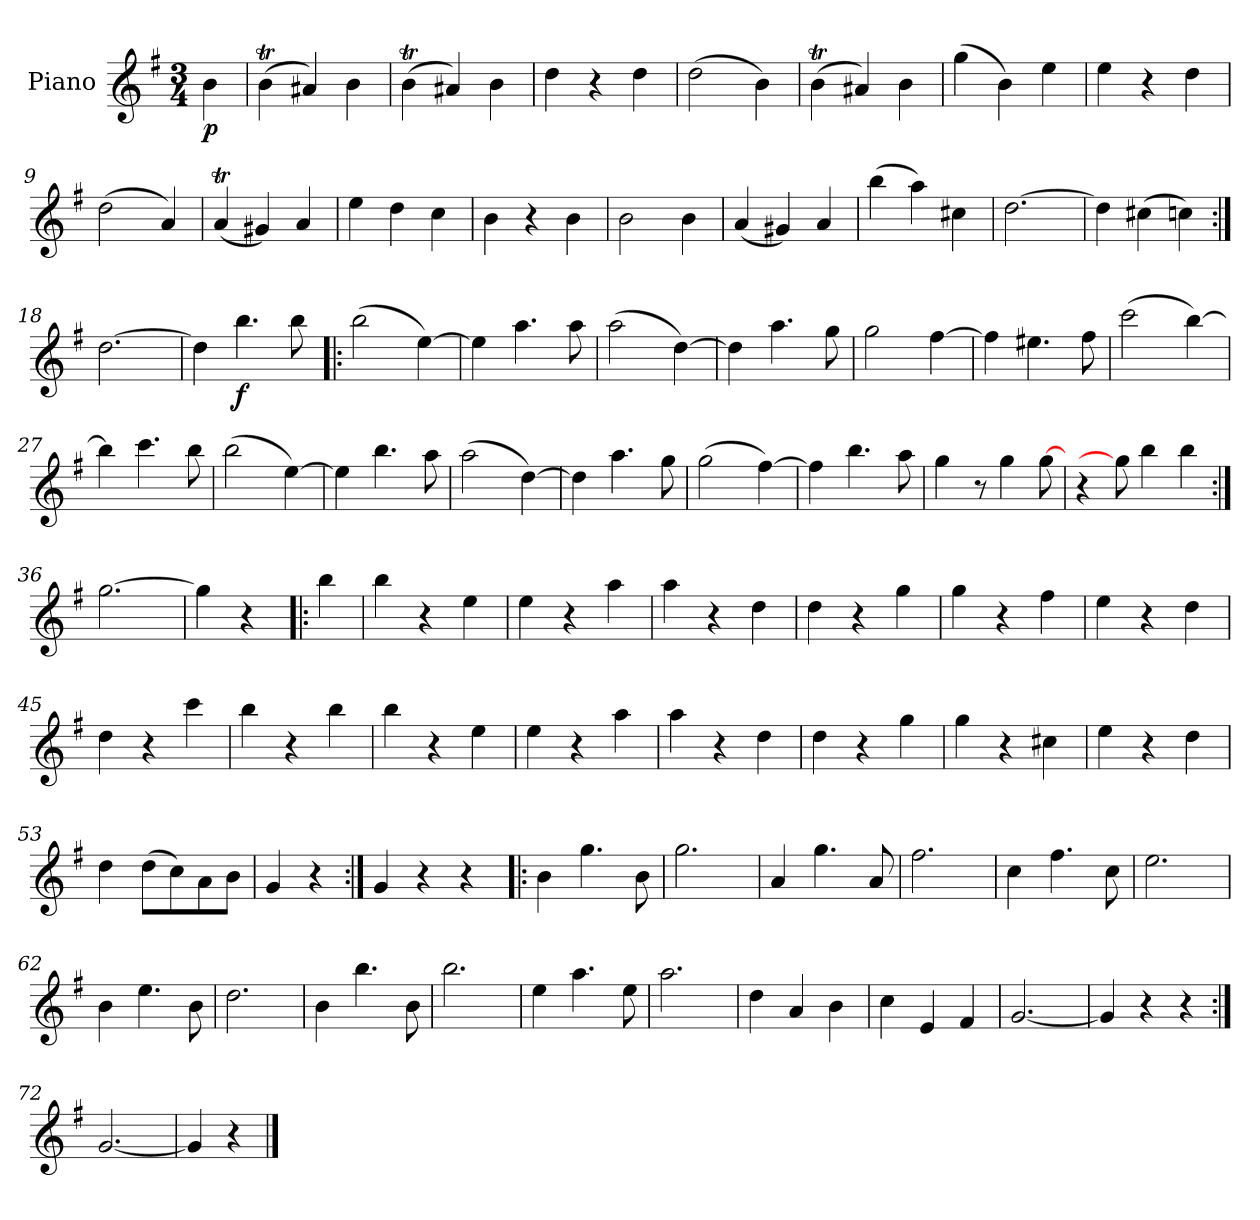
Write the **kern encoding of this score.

**kern	**dynam
*part1	*part1
*staff1	*staff1
*I"Piano	*
*I'Pno	*
*clefG2	*
*k[f#]	*
*G:	*
*M3/4	*
=1	=1
!	!LO:DY:b
4b\	p
=2	=2
(>4bt\	.
4a#X/)	.
4b\	.
=3	=3
(>4bt\	.
4a#X/)	.
4b\	.
=4	=4
4dd\	.
4r	.
4dd\	.
=5	=5
(>2dd\	.
4b\)	.
=6	=6
(>4bt\	.
4a#X/)	.
4b\	.
=7	=7
(>4gg\	.
4b\)	.
4ee\	.
=8	=8
4ee\	.
4r	.
4dd\	.
=9	=9
(>2dd\	.
4a/)	.
=10	=10
(<4aT/	.
4g#X/)	.
4a/	.
=11	=11
4ee\	.
4dd\	.
4cc\	.
=12	=12
4b\	.
4r	.
4b\	.
=13	=13
2b\	.
4b\	.
!!LO:LB:g=z
=14	=14
(<4a/	.
4g#X/)	.
4a/	.
=15	=15
(>4bb\	.
4aa\)	.
4cc#X\	.
=16	=16
[2.dd\	.
=17	=17
4dd\]	.
(>4cc#X\	.
4ccn\)	.
=18:|!	=18:|!
[2.dd\	.
=19	=19
4dd\]	.
!	!LO:DY:b
4.bb\	f
8bb\	.
=20!|:	=20!|:
(>2bb\	.
[4ee\)	.
=21	=21
4ee\]	.
4.aa\	.
8aa\	.
=22	=22
(>2aa\	.
[4dd\)	.
=23	=23
4dd\]	.
4.aa\	.
8gg\	.
=24	=24
2gg\	.
[4ff#\	.
=25	=25
4ff#\]	.
4.ee#X\	.
8ff#\	.
!!LO:LB:g=z
=26	=26
(>2ccc\	.
[4bb\)	.
=27	=27
4bb\]	.
4.ccc\	.
8bb\	.
=28	=28
(>2bb\	.
[4ee\)	.
=29	=29
4ee\]	.
4.bb\	.
8aa\	.
=30	=30
(>2aa\	.
[4dd\)	.
=31	=31
4dd\]	.
4.aa\	.
8gg\	.
=32	=32
(>2gg\	.
[4ff#\)	.
=33	=33
4ff#\]	.
4.bb\	.
8aa\	.
=34	=34
4gg\	.
8r	.
4gg\	.
[8gg\	.
=35	=35
4r	.
8gg\]	.
4bb\	.
4bb\	.
=36:|!	=36:|!
[2.gg\	.
=37	=37
4gg\]	.
4r	.
=38!|:	=38!|:
4bb\	.
!!LO:LB:g=z
=39	=39
4bb\	.
4r	.
4ee\	.
=40	=40
4ee\	.
4r	.
4aa\	.
=41	=41
4aa\	.
4r	.
4dd\	.
=42	=42
4dd\	.
4r	.
4gg\	.
=43	=43
4gg\	.
4r	.
4ff#\	.
=44	=44
4ee\	.
4r	.
4dd\	.
=45	=45
4dd\	.
4r	.
4ccc\	.
=46	=46
4bb\	.
4r	.
4bb\	.
=47	=47
4bb\	.
4r	.
4ee\	.
=48	=48
4ee\	.
4r	.
4aa\	.
=49	=49
4aa\	.
4r	.
4dd\	.
=50	=50
4dd\	.
4r	.
4gg\	.
=51	=51
4gg\	.
4r	.
4cc#X\	.
!!LO:LB:g=z
=52	=52
4ee\	.
4r	.
4dd\	.
=53	=53
4dd\	.
(>8dd\L	.
8cc\)	.
8a\	.
8b\J	.
=54	=54
4g/	.
4r	.
=55:|!	=55:|!
4g/	.
4r	.
4r	.
=56!|:	=56!|:
4b\	.
4.gg\	.
8b\	.
=57	=57
2.gg\	.
=58	=58
4a/	.
4.gg\	.
8a/	.
=59	=59
2.ff#\	.
=60	=60
4cc\	.
4.ff#\	.
8cc\	.
=61	=61
2.ee\	.
=62	=62
4b\	.
4.ee\	.
8b\	.
=63	=63
2.dd\	.
=64	=64
4b\	.
4.bb\	.
8b\	.
!!LO:LB:g=z
=65	=65
2.bb\	.
=66	=66
4ee\	.
4.aa\	.
8ee\	.
=67	=67
2.aa\	.
=68	=68
4dd\	.
4a/	.
4b\	.
=69	=69
4cc\	.
4e/	.
4f#/	.
=70	=70
[2.g/	.
=71	=71
4g/]	.
4r	.
4r	.
=72:|!	=72:|!
[2.g/	.
=73	=73
4g/]	.
4r	.
==	==
*-	*-
